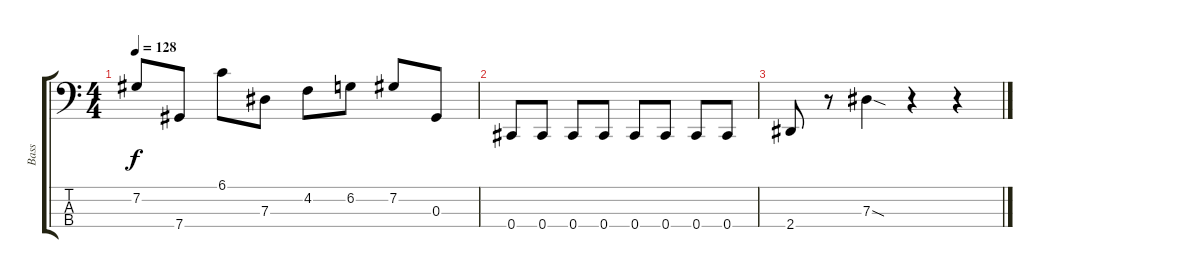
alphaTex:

\track ("Bass" "Bass") {instrument electricbasspick}
\staff {score tabs}
\tuning (Gb2 Db2 Ab1 Db1) {hide}
\ts (4 4)
\tempo 128
\clef f4
\ks c
7.2.8{dy f} 7.4.8 6.1.8 7.3.8 4.2.8 6.2.8 7.2.8 0.3.8 |
0.4.8 0.4.8 0.4.8 0.4.8 0.4.8 0.4.8 0.4.8 0.4.8 |
2.4.8 r.8 7.3{sod}.4 r.4 r.4
